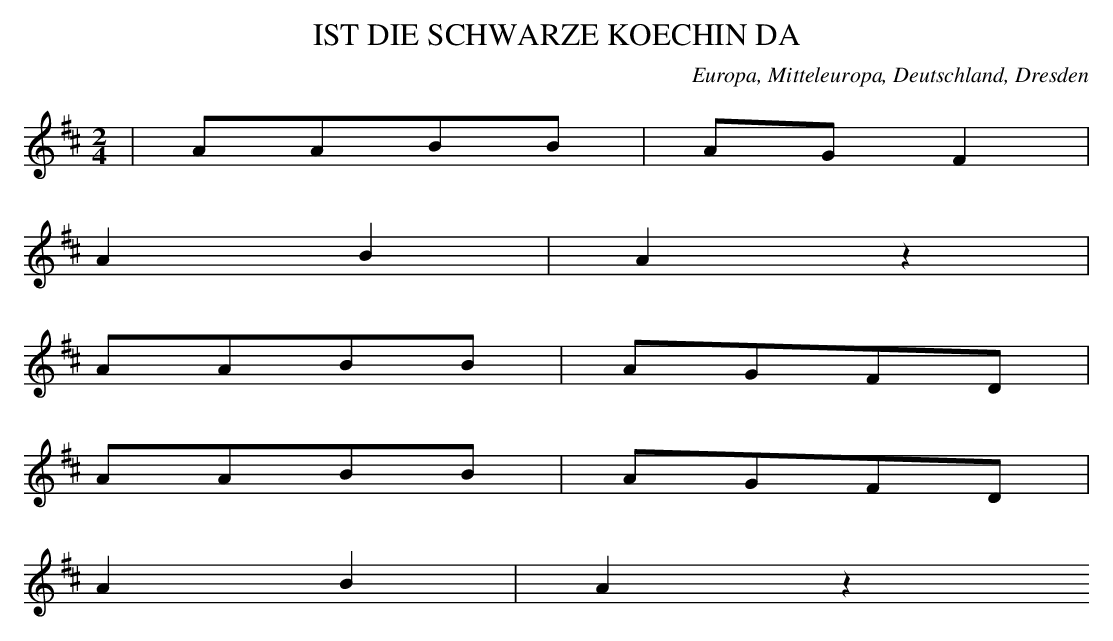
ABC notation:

X:1
T: IST DIE SCHWARZE KOECHIN DA
O: Europa, Mitteleuropa, Deutschland, Dresden
M: 2/4
L: 1/8
K: D
 | AABB | AGF2 |
A2B2 | A2z2 |
AABB | AGFD |
AABB | AGFD |
A2B2 | A2z2
